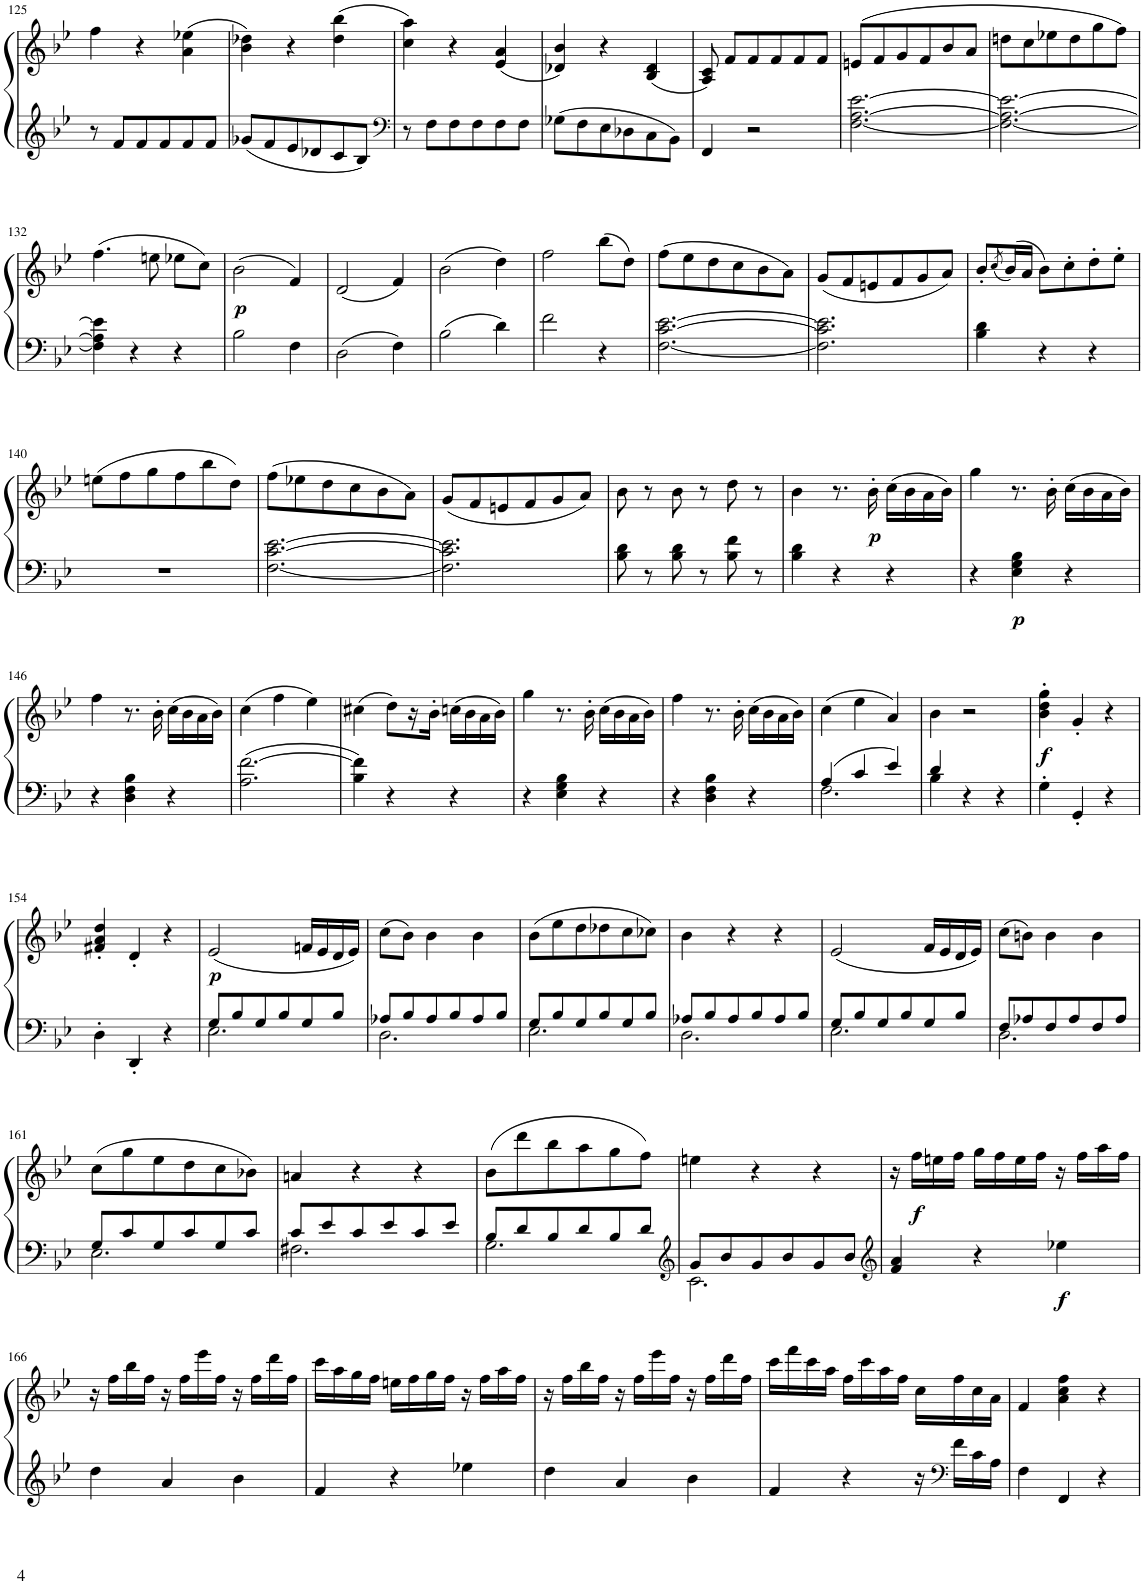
**kern	**kern	**dynam
*part1	*part1	*part1
*staff2	*staff1	*staff1/2
*I"Grand Piano	*	*
*I'Pno.	*	*
!!LO:PB:g=z
*clefG2	*clefG2	*
*k[b-e-]	*k[b-e-]	*
*M3/4	*M3/4	*
=125	=125	=125
8r	4ff\	.
8f/L	.	.
8f/	4r	.
8f/	.	.
8f/	(4a\ 4ee-X\	.
8f/J	.	.
=126	=126	=126
8g-X/L	4b-\ 4dd-X\)	.
8f/	.	.
8e-/	4r	.
8d-X/	.	.
8c/	(>4dd-\ 4bb-\	.
8B-/J	.	.
=127	=127	=127
*clefF4	*	*
8r	4cc\ 4aa\)	.
8F\L	.	.
8F\	4r	.
8F\	.	.
8F\	(4e-/ 4a/	.
8F\J	.	.
=128	=128	=128
8G-X\L	4d-X/ 4b-/)	.
8F\	.	.
8E-\	4r	.
8D-X\	.	.
8C\	(4B-/ 4d-/	.
8BB-\J	.	.
=129	=129	=129
4FF/	8A/ 8c/)	.
.	8f/L	.
2r	8f/	.
.	8f/	.
.	8f/	.
.	8f/J	.
=130	=130	=130
[2.F\ [2.A\ [2.e-\	(8en/L	.
.	8f/	.
.	8g/	.
.	8f/	.
.	8b-/	.
.	8a/J	.
=131	=131	=131
2.F\_ 2.A\_ 2.e-\_	8ddn\L	.
.	8cc\	.
.	8ee-X\	.
.	8dd\	.
.	8gg\	.
.	8ff\J)	.
!!LO:LB:g=z
=132	=132	=132
4F\] 4A\] 4e-\]	(4.ff\	.
4r	.	.
.	8een\	.
4r	8ee-X\L	.
.	8cc\J)	.
=133	=133	=133
!	!	!LO:DY:b
2B-\	(2b-\	p
4F\	4f/)	.
=134	=134	=134
2D\	(2d/	.
4F\	4f/)	.
=135	=135	=135
2B-\	(2b-\	.
4d\	4dd\)	.
=136	=136	=136
2f\	2ff\	.
4r	(8bb-\L	.
.	8dd\J)	.
=137	=137	=137
[2.F\ [2.c\ [2.e-\	(8ff\L	.
.	8ee-\	.
.	8dd\	.
.	8cc\	.
.	8b-\	.
.	8a\J)	.
=138	=138	=138
2.F\] 2.c\] 2.e-\]	(8g/L	.
.	8f/	.
.	8en/	.
.	8f/	.
.	8g/	.
.	8a/J)	.
=139	=139	=139
4B-\ 4d\	8b-'/L	.
.	(8qcc/	.
.	(16b-/L)	.
.	16a/JJ	.
4r	8b-\L)	.
.	8cc'\	.
4r	8dd'\	.
.	8ee-'\J	.
!!LO:LB:g=z
=140	=140	=140
2.r	(8een\L	.
.	8ff\	.
.	8gg\	.
.	8ff\	.
.	8bb-\	.
.	8dd\J)	.
=141	=141	=141
[2.F\ [2.c\ [2.e-\	(8ff\L	.
.	8ee-X\	.
.	8dd\	.
.	8cc\	.
.	8b-\	.
.	8a\J)	.
=142	=142	=142
2.F\] 2.c\] 2.e-\]	(8g/L	.
.	8f/	.
.	8en/	.
.	8f/	.
.	8g/	.
.	8a/J)	.
=143	=143	=143
8B-\ 8d\	8b-\	.
8r	8r	.
8B-\ 8d\	8b-\	.
8r	8r	.
8B-\ 8f\	8dd\	.
8r	8r	.
=144	=144	=144
4B-\ 4d\	4b-\	.
4r	8.r	.
!	!	!LO:DY:b
.	16b-'\	p
4r	(16cc\LL	.
.	16b-\	.
.	16a\	.
.	16b-\JJ)	.
=145	=145	=145
4r	4gg\	.
!	!	!LO:DY:b=2
4E-\ 4G\ 4B-\	8.r	p
.	16b-'\	.
4r	(16cc\LL	.
.	16b-\	.
.	16a\	.
.	16b-\JJ)	.
!!LO:LB:g=z
=146	=146	=146
4r	4ff\	.
4D\ 4F\ 4B-\	8.r	.
.	16b-'\	.
4r	(16cc\LL	.
.	16b-\	.
.	16a\	.
.	16b-\JJ)	.
=147	=147	=147
2.A\ [2.f\	(4cc\	.
.	4ff\	.
.	4ee-\)	.
=148	=148	=148
4B-\ 4f\]	(4cc#X\	.
4r	8dd\L)	.
.	16r	.
.	16b-'\JJ	.
4r	(16ccn\LL	.
.	16b-\	.
.	16a\	.
.	16b-\JJ)	.
=149	=149	=149
4r	4gg\	.
4E-\ 4G\ 4B-\	8.r	.
.	16b-'\	.
4r	(16cc\LL	.
.	16b-\	.
.	16a\	.
.	16b-\JJ)	.
=150	=150	=150
4r	4ff\	.
4D\ 4F\ 4B-\	8.r	.
.	16b-'\	.
4r	(16cc\LL	.
.	16b-\	.
.	16a\	.
.	16b-\JJ)	.
=151	=151	=151
*^	*	*
4A/	2.F\	(4cc\	.
4c/	.	4ee-\	.
4e-/	.	4a/)	.
=152	=152	=152	=152
4d/	4B-\	4b-\	.
4r	2ryy	2r	.
4r	.	.	.
*v	*v	*	*
=153	=153	=153
!	!	!LO:DY:b
4G'\	4b-\' 4dd\' 4gg\'	f
4GG'/	4g'/	.
4r	4r	.
!!LO:LB:g=z
=154	=154	=154
4D'\	4f#X/' 4a/' 4dd/'	.
4DD'/	4d'/	.
4r	4r	.
=155	=155	=155
*^	*	*
!	!	!	!LO:DY:b
8G/L	2.E-\	(2e-/	p
8B-/	.	.	.
8G/	.	.	.
8B-/	.	.	.
8G/	.	16fn/LL	.
.	.	16e-/	.
8B-/J	.	16d/	.
.	.	16e-/JJ)	.
=156	=156	=156	=156
8A-X/L	2.D\	(8cc\L	.
8B-/	.	8b-\J)	.
8A-/	.	4b-\	.
8B-/	.	.	.
8A-/	.	4b-\	.
8B-/J	.	.	.
=157	=157	=157	=157
8G/L	2.E-\	(8b-\L	.
8B-/	.	8ee-\	.
8G/	.	8dd\	.
8B-/	.	8dd-X\	.
8G/	.	8cc\	.
8B-/J	.	8cc-X\J)	.
=158	=158	=158	=158
8A-X/L	2.D\	4b-\	.
8B-/	.	.	.
8A-/	.	4r	.
8B-/	.	.	.
8A-/	.	4r	.
8B-/J	.	.	.
=159	=159	=159	=159
8G/L	2.E-\	(2e-/	.
8B-/	.	.	.
8G/	.	.	.
8B-/	.	.	.
8G/	.	16f/LL	.
.	.	16e-/	.
8B-/J	.	16d/	.
.	.	16e-/JJ)	.
=160	=160	=160	=160
8F/L	2.D\	(8cc\L	.
8A-X/	.	8bn\J)	.
8F/	.	4b\	.
8A-/	.	.	.
8F/	.	4b\	.
8A-/J	.	.	.
!!LO:LB:g=z
=161	=161	=161	=161
8G/L	2.E-\	(8cc\L	.
8c/	.	8gg\	.
8G/	.	8ee-\	.
8c/	.	8dd\	.
8G/	.	8cc\	.
8c/J	.	8b-X\J)	.
=162	=162	=162	=162
8c/L	2.F#X\	4an/	.
8e-/	.	.	.
8c/	.	4r	.
8e-/	.	.	.
8c/	.	4r	.
8e-/J	.	.	.
=163	=163	=163	=163
8B-/L	2.G\	(8b-\L	.
8d/	.	8ddd\	.
8B-/	.	8bb-\	.
8d/	.	8aa\	.
8B-/	.	8gg\	.
8d/J	.	8ff\J)	.
=164	=164	=164	=164
*clefG2	*	*	*
8g/L	2.c\	4een\	.
8b-/	.	.	.
8g/	.	4r	.
8b-/	.	.	.
8g/	.	4r	.
8b-/J	.	.	.
*v	*v	*	*
=165	=165	=165
*clefG2	*	*
4f/ 4a/	16r	.
!	!	!LO:DY:b
.	16ff\LL	f
.	16een\	.
.	16ff\JJ	.
4r	16gg\LL	.
.	16ff\	.
.	16ee\	.
.	16ff\JJ	.
!	!	!LO:DY:b=2
4ee-X\	16r	f
.	16ff\LL	.
.	16aa\	.
.	16ff\JJ	.
!!LO:LB:g=z
=166	=166	=166
4dd\	16r	.
.	16ff\LL	.
.	16bb-\	.
.	16ff\JJ	.
4a/	16r	.
.	16ff\LL	.
.	16eee-\	.
.	16ff\JJ	.
4b-\	16r	.
.	16ff\LL	.
.	16ddd\	.
.	16ff\JJ	.
=167	=167	=167
4f/	16ccc\LL	.
.	16aa\	.
.	16gg\	.
.	16ff\JJ	.
4r	16een\LL	.
.	16ff\	.
.	16gg\	.
.	16ff\JJ	.
4ee-X\	16r	.
.	16ff\LL	.
.	16aa\	.
.	16ff\JJ	.
=168	=168	=168
4dd\	16r	.
.	16ff\LL	.
.	16bb-\	.
.	16ff\JJ	.
4a/	16r	.
.	16ff\LL	.
.	16eee-\	.
.	16ff\JJ	.
4b-\	16r	.
.	16ff\LL	.
.	16ddd\	.
.	16ff\JJ	.
=169	=169	=169
4f/	16ccc\LL	.
.	16fff\	.
.	16ccc\	.
.	16aa\JJ	.
4r	16ff\LL	.
.	16ccc\	.
.	16aa\	.
.	16ff\JJ	.
16r	16cc\LL	.
*clefF4	*	*
16f\LL	16ff\	.
16c\	16cc\	.
16A\JJ	16a\JJ	.
=170	=170	=170
4F\	4f/	.
4FF/	4a\ 4cc\ 4ff\	.
4r	4r	.
=	=	=
*-	*-	*-
